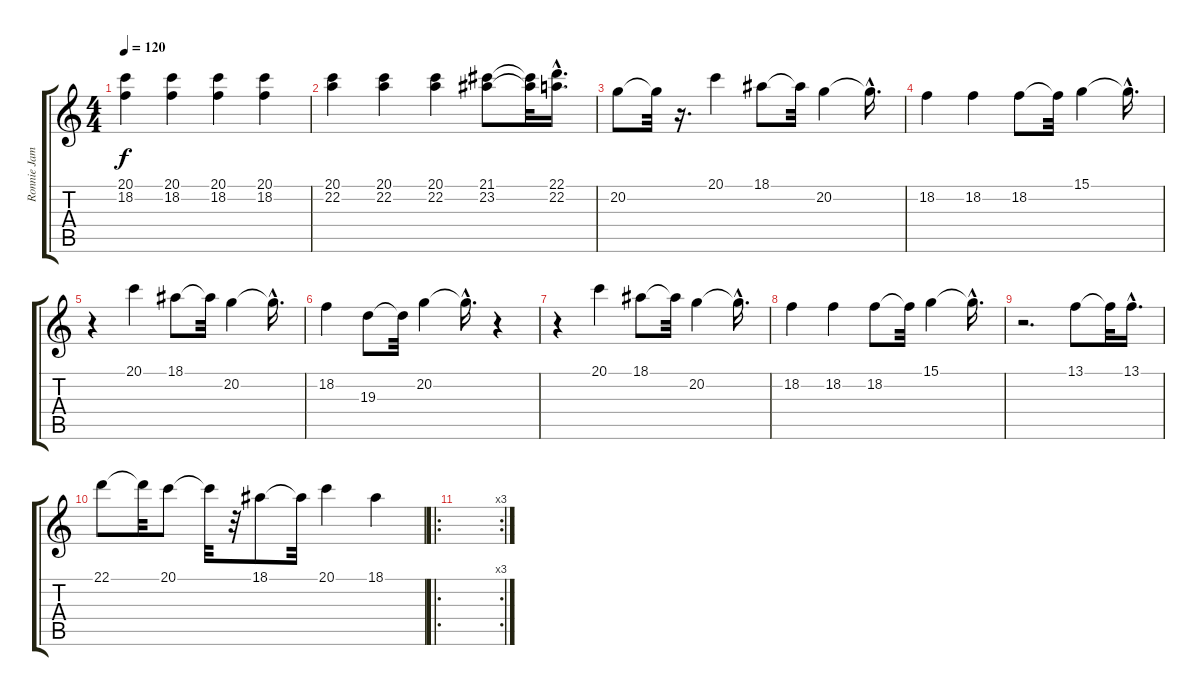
\track ("Ronnie James Dio" "Ronnie Jam") {instrument choiraahs}
\staff {score tabs}
\tuning (E4 B3 G3 D3 A2 E2) {hide}
\ts (4 4)
\tempo 120
\clef g2
\ks c
(20.1 18.2).4{dy f} (20.1 18.2).4 (20.1 18.2).4 (20.1 18.2).4 |
(20.1 22.2).4 (20.1 22.2).4 (20.1 22.2).4 (21.1 23.2).8 (21.1{t} 23.2{t}).32 (22.1 22.2{hac}).16{d} |
20.2.8 20.2{t}.32 r.16{d} 20.1.4 18.1.8 18.1{t}.32 20.2.4 20.2{hac t}.16{d} |
18.2.4 18.2.4 18.2.8 18.2{t}.32 15.1.4 15.1{hac t}.16{d} |
r.4 20.1.4 18.1.8 18.1{t}.32 20.2.4 20.2{hac t}.16{d} |
18.2.4 19.3.8 19.3{t}.32 20.2.4 20.2{hac t}.16{d} r.4 |
r.4 20.1.4 18.1.8 18.1{t}.32 20.2.4 20.2{hac t}.16{d} |
18.2.4 18.2.4 18.2.8 18.2{t}.32 15.1.4 15.1{hac t}.16{d} |
r.2{d} 13.1.8 13.1{t}.32 13.1{hac}.16{d} |
22.1.8 22.1{t}.32 20.1.8 20.1{t}.32 r.32 18.1.8 18.1{t}.32 20.1.4 18.1.4 |
\ro
\rc 3
